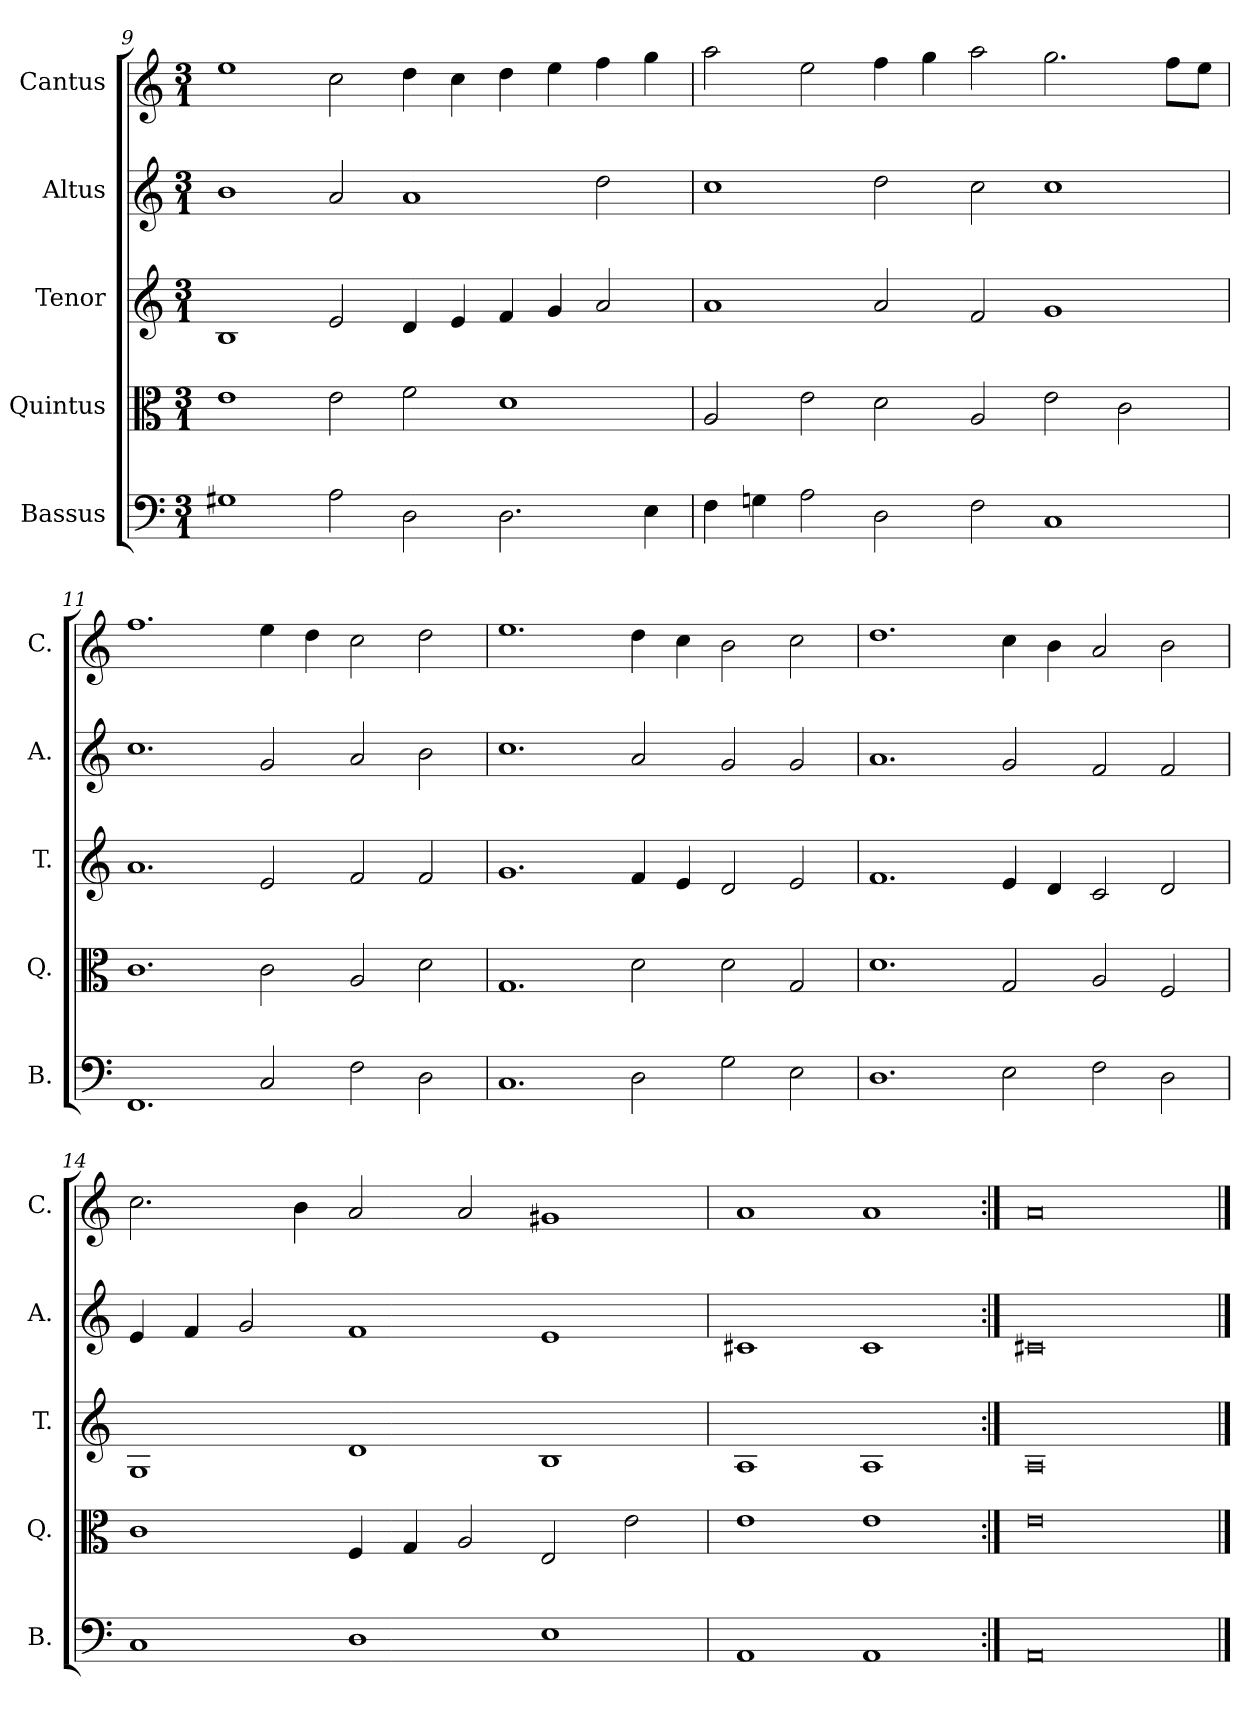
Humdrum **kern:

**kern	**kern	**kern	**kern	**kern
*part5	*part4	*part3	*part2	*part1
*staff5	*staff4	*staff3	*staff2	*staff1
*I"Bassus	*I"Quintus	*I"Tenor	*I"Altus	*I"Cantus
*I'B.	*I'Q.	*I'T.	*I'A.	*I'C.
*clefF4	*clefC3	*clefG2	*clefG2	*clefG2
*k[]	*k[]	*k[]	*k[]	*k[]
*C:	*C:	*C:	*C:	*C:
*M3/1	*M3/1	*M3/1	*M3/1	*M3/1
=9	=9	=9	=9	=9
1G#X\	1e\	1B/	1b\	1ee\
2A\	2e\	2e/	2a/	2cc\
2D\	2f\	4d/	1a/	4dd\
.	.	4e/	.	4cc\
2.D\	1d\	4f/	.	4dd\
.	.	4g/	.	4ee\
.	.	2a/	2dd\	4ff\
4E\	.	.	.	4gg\
=10	=10	=10	=10	=10
4F\	2A/	1a/	1cc\	2aa\
4Gn\	.	.	.	.
2A\	2e\	.	.	2ee\
2D\	2d\	2a/	2dd\	4ff\
.	.	.	.	4gg\
2F\	2A/	2f/	2cc\	2aa\
1C/	2e\	1g/	1cc\	2.gg\
.	2c\	.	.	.
.	.	.	.	8ff\L
.	.	.	.	8ee\J
!!LO:LB:g=z
=11	=11	=11	=11	=11
1.FF/	1.c\	1.a/	1.cc\	1.ff\
2C/	2c\	2e/	2g/	4ee\
.	.	.	.	4dd\
2F\	2A/	2f/	2a/	2cc\
2D\	2d\	2f/	2b\	2dd\
=12	=12	=12	=12	=12
1.C/	1.G/	1.g/	1.cc\	1.ee\
2D\	2d\	4f/	2a/	4dd\
.	.	4e/	.	4cc\
2G\	2d\	2d/	2g/	2b\
2E\	2G/	2e/	2g/	2cc\
=13	=13	=13	=13	=13
1.D\	1.d\	1.f/	1.a/	1.dd\
2E\	2G/	4e/	2g/	4cc\
.	.	4d/	.	4b\
2F\	2A/	2c/	2f/	2a/
2D\	2F/	2d/	2f/	2b\
=14	=14	=14	=14	=14
1C/	1c\	1G/	4e/	2.cc\
.	.	.	4f/	.
.	.	.	2g/	.
.	.	.	.	4b\
1D\	4F/	1d/	1f/	2a/
.	4G/	.	.	.
.	2A/	.	.	2a/
1E\	2E/	1B/	1e/	1g#X/
.	2e\	.	.	.
=15	=15	=15	=15	=15
1AA/	1e\	1A/	1c#X/	1a/
1AA/	1e\	1A/	1c#/	1a/
=16:|!	=16:|!	=16:|!	=16:|!	=16:|!
0AA/	0e\	0A/	0c#X/	0a/
==	==	==	==	==
*-	*-	*-	*-	*-
